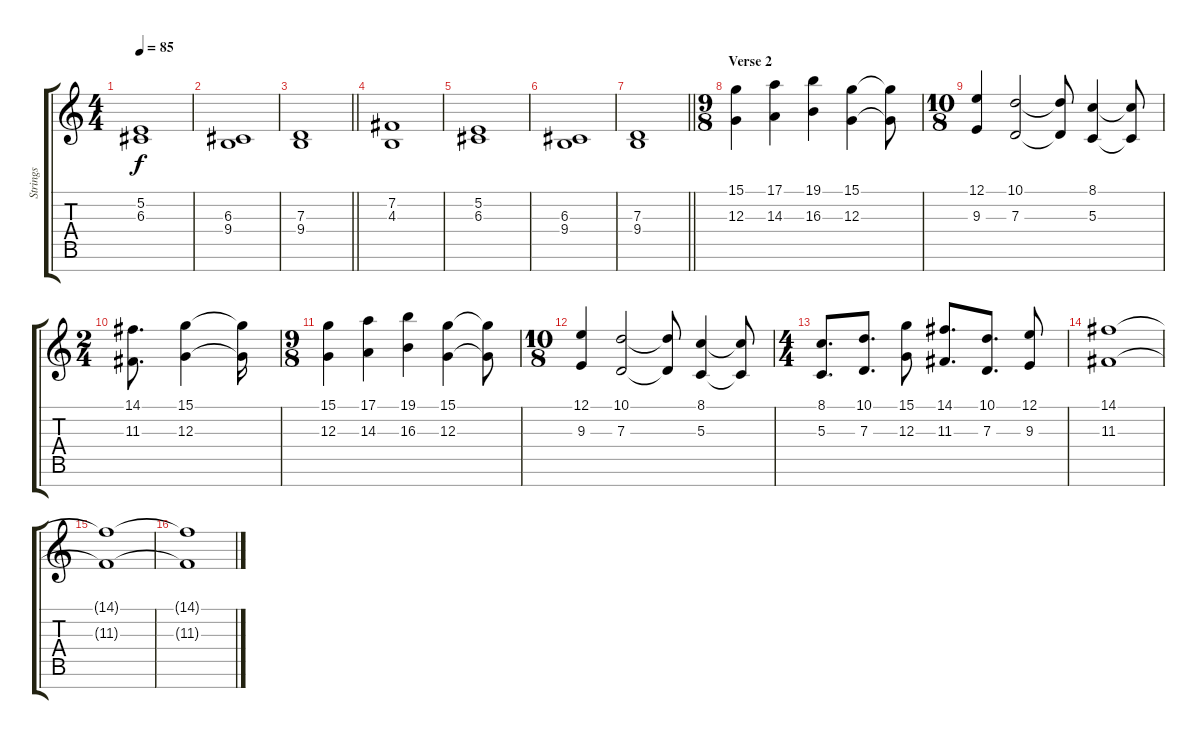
\track ("Strings" "Strings") {instrument stringensemble1}
\staff {score tabs}
\tuning (E4 B3 G3 D3 A2 E2 B1) {hide}
\ts (4 4)
\tempo 85
\clef g2
\ks c
(5.2 6.3).1{dy f} |
(6.3 9.4).1 |
\barLineRight lightlight
(7.3 9.4).1 |
(7.2 4.3).1 |
(5.2 6.3).1 |
(6.3 9.4).1 |
\barLineRight lightlight
(7.3 9.4).1 |
\ts (9 8)
\section ("" "Verse 2")
(15.1 12.3).4 (17.1 14.3).4 (19.1 16.3).4 (15.1 12.3).4 (15.1{t} 12.3{t}).8 |
\ts (10 8)
(12.1 9.3).4 (10.1 7.3).2 (10.1{t} 7.3{t}).8 (8.1 5.3).4 (8.1{t} 5.3{t}).8 |
\ts (2 4)
(14.1 11.3).8{d} (15.1 12.3).4 (15.1{t} 12.3{t}).16 |
\ts (9 8)
(15.1 12.3).4 (17.1 14.3).4 (19.1 16.3).4 (15.1 12.3).4 (15.1{t} 12.3{t}).8 |
\ts (10 8)
(12.1 9.3).4 (10.1 7.3).2 (10.1{t} 7.3{t}).8 (8.1 5.3).4 (8.1{t} 5.3{t}).8 |
\ts (4 4)
(8.1 5.3).8{d} (10.1 7.3).8{d} (15.1 12.3).8 (14.1 11.3).8{d} (10.1 7.3).8{d} (12.1 9.3).8 |
(14.1 11.3).1 |
(14.1{t} 11.3{t}).1 |
(14.1{t} 11.3{t}).1{volume 5}
